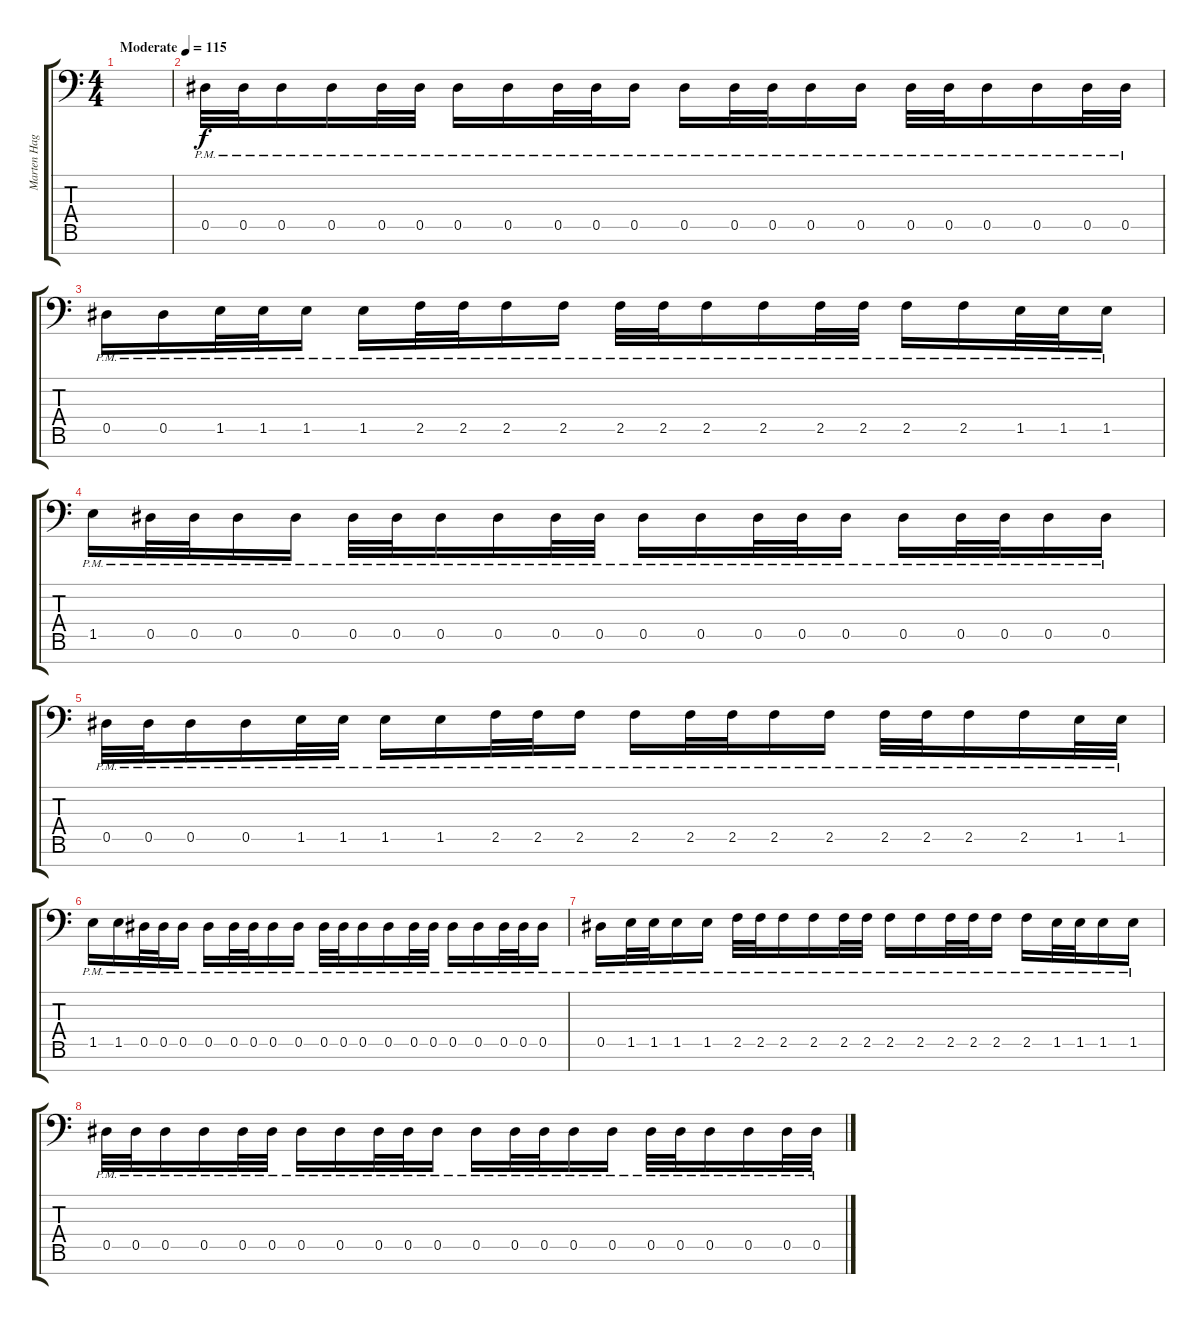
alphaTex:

\track ("Marten Hagstrom" "Marten Hag") {instrument distortionguitar}
\staff {score tabs}
\tuning (Bb3 Gb3 Db3 Ab2 Eb2 Bb1 F1) {hide}
\ts (4 4)
\tempo (115 "Moderate")
\clef f4
\ks c
|
0.5{pm}.32 0.5{pm}.32 0.5{pm}.16 0.5{pm}.16 0.5{pm}.32 0.5{pm}.32 0.5{pm}.16 0.5{pm}.16 0.5{pm}.32 0.5{pm}.32 0.5{pm}.16 0.5{pm}.16 0.5{pm}.32 0.5{pm}.32 0.5{pm}.16 0.5{pm}.16 0.5{pm}.32 0.5{pm}.32 0.5{pm}.16 0.5{pm}.16 0.5{pm}.32 0.5{pm}.32 |
0.5{pm}.16 0.5{pm}.16 1.5{pm}.32 1.5{pm}.32 1.5{pm}.16 1.5{pm}.16 2.5{pm}.32 2.5{pm}.32 2.5{pm}.16 2.5{pm}.16 2.5{pm}.32 2.5{pm}.32 2.5{pm}.16 2.5{pm}.16 2.5{pm}.32 2.5{pm}.32 2.5{pm}.16 2.5{pm}.16 1.5{pm}.32 1.5{pm}.32 1.5{pm}.16 |
1.5{pm}.16 0.5{pm}.32 0.5{pm}.32 0.5{pm}.16 0.5{pm}.16 0.5{pm}.32 0.5{pm}.32 0.5{pm}.16 0.5{pm}.16 0.5{pm}.32 0.5{pm}.32 0.5{pm}.16 0.5{pm}.16 0.5{pm}.32 0.5{pm}.32 0.5{pm}.16 0.5{pm}.16 0.5{pm}.32 0.5{pm}.32 0.5{pm}.16 0.5{pm}.16 |
0.5{pm}.32 0.5{pm}.32 0.5{pm}.16 0.5{pm}.16 1.5{pm}.32 1.5{pm}.32 1.5{pm}.16 1.5{pm}.16 2.5{pm}.32 2.5{pm}.32 2.5{pm}.16 2.5{pm}.16 2.5{pm}.32 2.5{pm}.32 2.5{pm}.16 2.5{pm}.16 2.5{pm}.32 2.5{pm}.32 2.5{pm}.16 2.5{pm}.16 1.5{pm}.32 1.5{pm}.32 |
1.5{pm}.16 1.5{pm}.16 0.5{pm}.32 0.5{pm}.32 0.5{pm}.16 0.5{pm}.16 0.5{pm}.32 0.5{pm}.32 0.5{pm}.16 0.5{pm}.16 0.5{pm}.32 0.5{pm}.32 0.5{pm}.16 0.5{pm}.16 0.5{pm}.32 0.5{pm}.32 0.5{pm}.16 0.5{pm}.16 0.5{pm}.32 0.5{pm}.32 0.5{pm}.16 |
0.5{pm}.16 1.5{pm}.32 1.5{pm}.32 1.5{pm}.16 1.5{pm}.16 2.5{pm}.32 2.5{pm}.32 2.5{pm}.16 2.5{pm}.16 2.5{pm}.32 2.5{pm}.32 2.5{pm}.16 2.5{pm}.16 2.5{pm}.32 2.5{pm}.32 2.5{pm}.16 2.5{pm}.16 1.5{pm}.32 1.5{pm}.32 1.5{pm}.16 1.5{pm}.16 |
0.5{pm}.32 0.5{pm}.32 0.5{pm}.16 0.5{pm}.16 0.5{pm}.32 0.5{pm}.32 0.5{pm}.16 0.5{pm}.16 0.5{pm}.32 0.5{pm}.32 0.5{pm}.16 0.5{pm}.16 0.5{pm}.32 0.5{pm}.32 0.5{pm}.16 0.5{pm}.16 0.5{pm}.32 0.5{pm}.32 0.5{pm}.16 0.5{pm}.16 0.5{pm}.32 0.5{pm}.32
